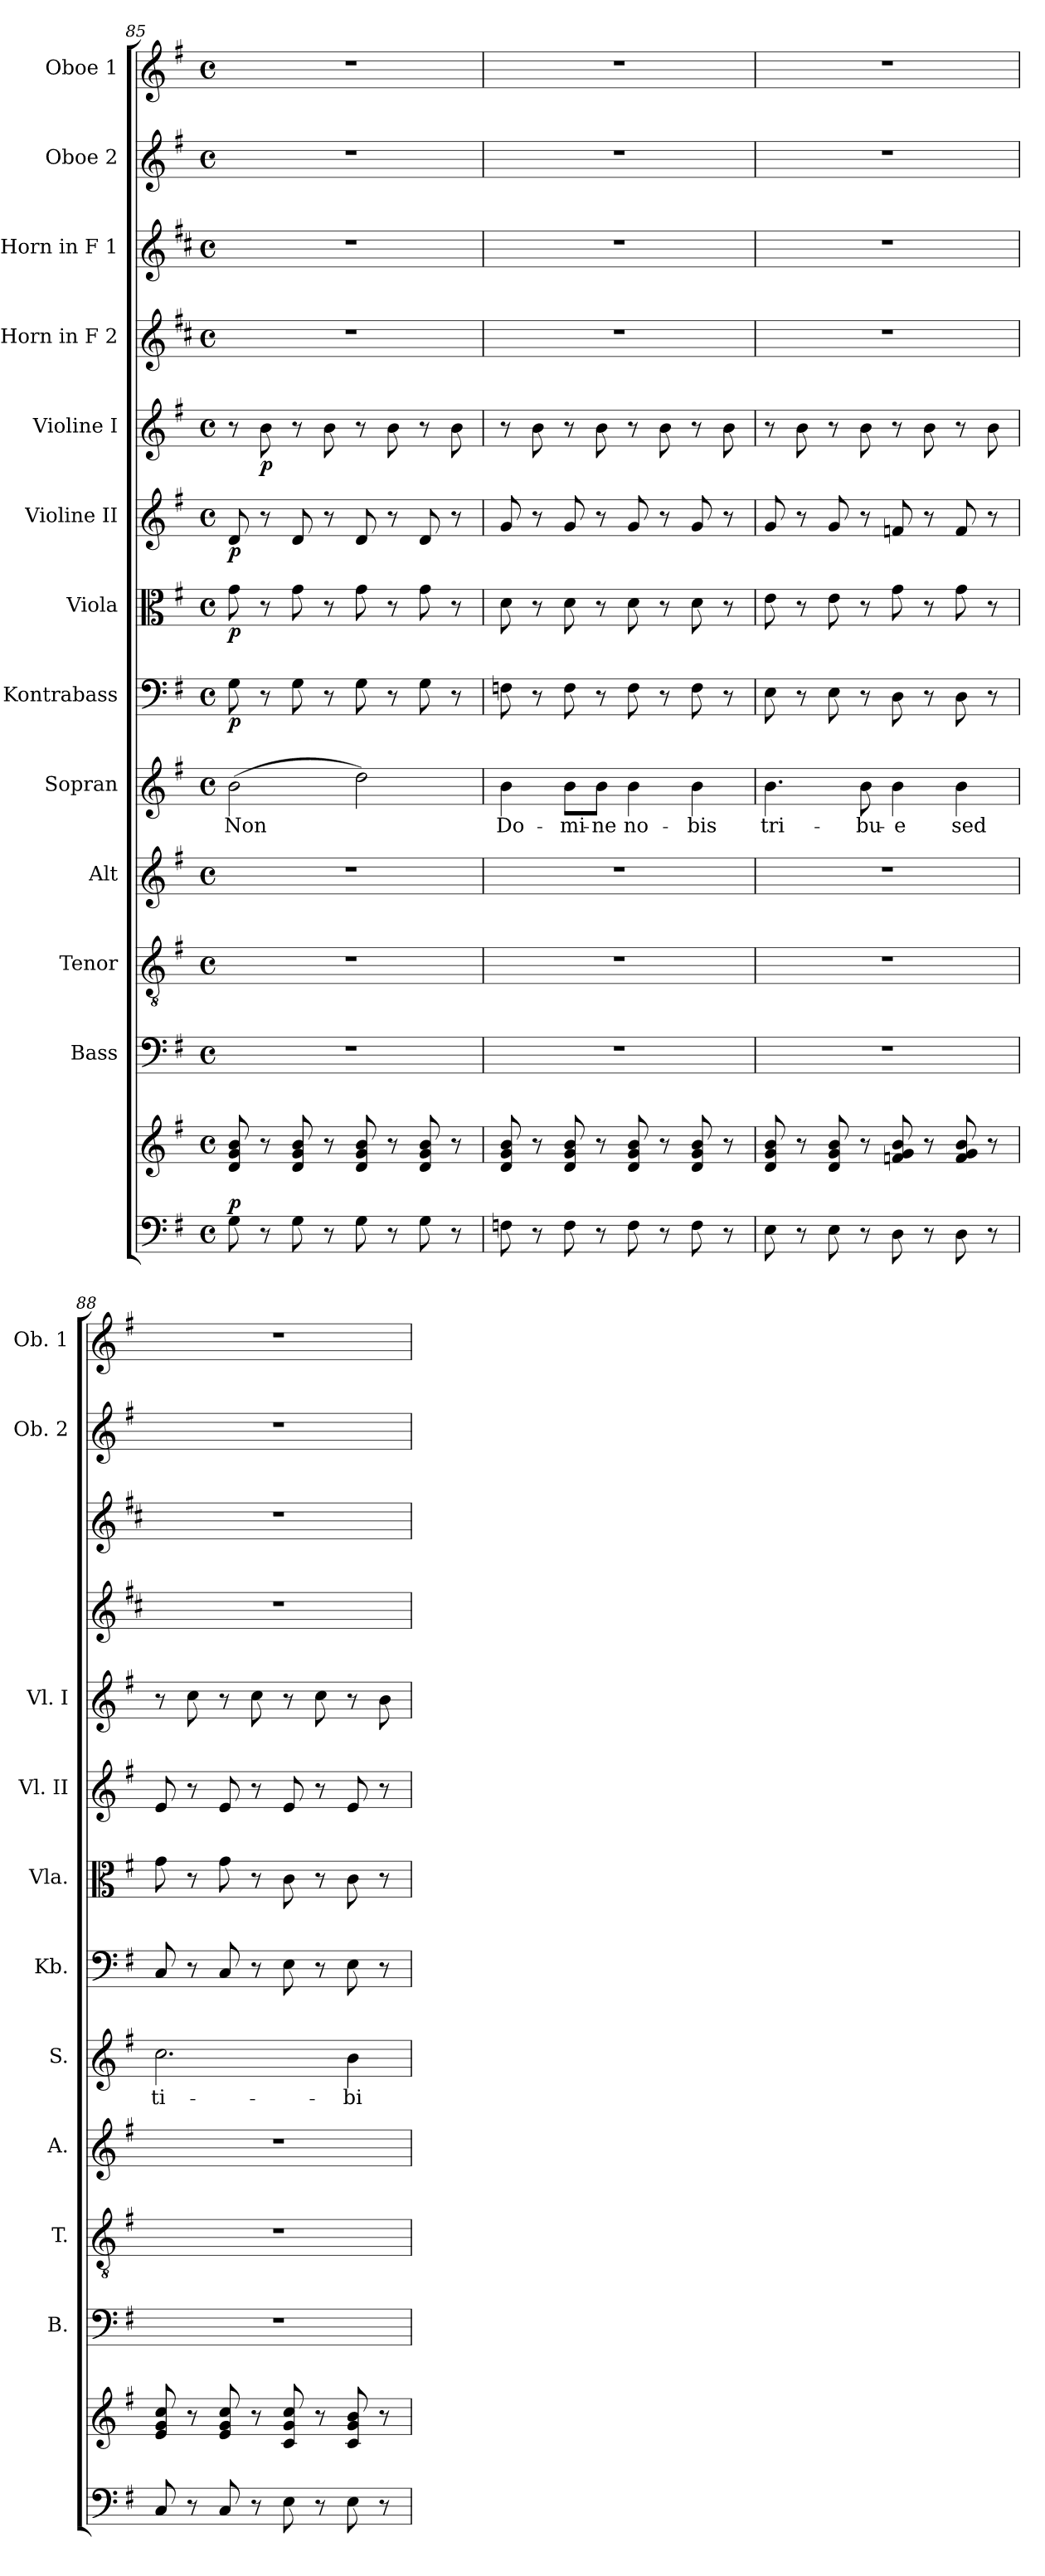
**kern	**kern	**dynam	**kern	**kern	**kern	**kern	**text	**kern	**dynam	**kern	**dynam	**kern	**dynam	**kern	**dynam	**kern	**kern	**kern	**kern
*part13	*part13	*part13	*part12	*part11	*part10	*part9	*part9	*part8	*part8	*part7	*part7	*part6	*part6	*part5	*part5	*part4	*part3	*part2	*part1
*staff14	*staff13	*staff13/14	*staff12	*staff11	*staff10	*staff9	*staff9	*staff8	*staff8	*staff7	*staff7	*staff6	*staff6	*staff5	*staff5	*staff4	*staff3	*staff2	*staff1
*	*	*	*I"Bass	*I"Tenor	*I"Alt	*I"Sopran	*	*I"Kontrabass	*	*I"Viola	*	*I"Violine II	*	*I"Violine I	*	*I"Horn in F 2	*I"Horn in F 1	*I"Oboe 2	*I"Oboe 1
*	*	*	*I'B.	*I'T.	*I'A.	*I'S.	*	*I'Kb.	*	*I'Vla.	*	*I'Vl. II	*	*I'Vl. I	*	*	*	*I'Ob. 2	*I'Ob. 1
*clefF4	*clefG2	*	*clefF4	*clefGv2	*clefG2	*clefG2	*	*clefF4	*	*clefC3	*	*clefG2	*	*clefG2	*	*clefG2	*clefG2	*clefG2	*clefG2
*	*	*	*	*	*	*	*	*ITrd7c12	*	*	*	*	*	*	*	*ITrd4c7	*ITrd4c7	*	*
*k[f#]	*k[f#]	*	*k[f#]	*k[f#]	*k[f#]	*k[f#]	*	*k[f#]	*	*k[f#]	*	*k[f#]	*	*k[f#]	*	*k[f#]	*k[f#]	*k[f#]	*k[f#]
*G:	*G:	*	*G:	*G:	*G:	*G:	*	*G:	*	*G:	*	*G:	*	*G:	*	*G:	*G:	*G:	*G:
*M4/4	*M4/4	*	*M4/4	*M4/4	*M4/4	*M4/4	*	*M4/4	*	*M4/4	*	*M4/4	*	*M4/4	*	*M4/4	*M4/4	*M4/4	*M4/4
*met(c)	*met(c)	*	*met(c)	*met(c)	*met(c)	*met(c)	*	*met(c)	*	*met(c)	*	*met(c)	*	*met(c)	*	*met(c)	*met(c)	*met(c)	*met(c)
=85	=85	=85	=85	=85	=85	=85	=85	=85	=85	=85	=85	=85	=85	=85	=85	=85	=85	=85	=85
!	!	!LO:DY:a=2	!	!	!	!	!LO:LY:b	!	!LO:DY:b	!	!LO:DY:b	!	!LO:DY:b	!	!	!	!	!	!
8G\	8d/ 8g/ 8b/	p	1r	1r	1r	(>2b\	Non	8GG\	p	8g\	p	8d/	p	8r	.	1r	1r	1r	1r
!	!	!	!	!	!	!	!	!	!	!	!	!	!	!	!LO:DY:b	!	!	!	!
8r	8r	.	.	.	.	.	.	8r	.	8r	.	8r	.	8b\	p	.	.	.	.
8G\	8d/ 8g/ 8b/	.	.	.	.	.	.	8GG\	.	8g\	.	8d/	.	8r	.	.	.	.	.
8r	8r	.	.	.	.	.	.	8r	.	8r	.	8r	.	8b\	.	.	.	.	.
8G\	8d/ 8g/ 8b/	.	.	.	.	2dd\)	.	8GG\	.	8g\	.	8d/	.	8r	.	.	.	.	.
8r	8r	.	.	.	.	.	.	8r	.	8r	.	8r	.	8b\	.	.	.	.	.
8G\	8d/ 8g/ 8b/	.	.	.	.	.	.	8GG\	.	8g\	.	8d/	.	8r	.	.	.	.	.
8r	8r	.	.	.	.	.	.	8r	.	8r	.	8r	.	8b\	.	.	.	.	.
=86	=86	=86	=86	=86	=86	=86	=86	=86	=86	=86	=86	=86	=86	=86	=86	=86	=86	=86	=86
!	!	!	!	!	!	!	!LO:LY:b	!	!	!	!	!	!	!	!	!	!	!	!
8Fn\	8d/ 8g/ 8b/	.	1r	1r	1r	4b\	Do-	8FFn\	.	8d\	.	8g/	.	8r	.	1r	1r	1r	1r
8r	8r	.	.	.	.	.	.	8r	.	8r	.	8r	.	8b\	.	.	.	.	.
!	!	!	!	!	!	!	!LO:LY:b	!	!	!	!	!	!	!	!	!	!	!	!
8F\	8d/ 8g/ 8b/	.	.	.	.	8b\L	-mi-	8FF\	.	8d\	.	8g/	.	8r	.	.	.	.	.
!	!	!	!	!	!	!	!LO:LY:b	!	!	!	!	!	!	!	!	!	!	!	!
8r	8r	.	.	.	.	8b\J	-ne	8r	.	8r	.	8r	.	8b\	.	.	.	.	.
!	!	!	!	!	!	!	!LO:LY:b	!	!	!	!	!	!	!	!	!	!	!	!
8F\	8d/ 8g/ 8b/	.	.	.	.	4b\	no-	8FF\	.	8d\	.	8g/	.	8r	.	.	.	.	.
8r	8r	.	.	.	.	.	.	8r	.	8r	.	8r	.	8b\	.	.	.	.	.
!	!	!	!	!	!	!	!LO:LY:b	!	!	!	!	!	!	!	!	!	!	!	!
8F\	8d/ 8g/ 8b/	.	.	.	.	4b\	-bis	8FF\	.	8d\	.	8g/	.	8r	.	.	.	.	.
8r	8r	.	.	.	.	.	.	8r	.	8r	.	8r	.	8b\	.	.	.	.	.
!!LO:PB:g=z
=87	=87	=87	=87	=87	=87	=87	=87	=87	=87	=87	=87	=87	=87	=87	=87	=87	=87	=87	=87
!	!	!	!	!	!	!	!LO:LY:b	!	!	!	!	!	!	!	!	!	!	!	!
8E\	8d/ 8g/ 8b/	.	1r	1r	1r	4.b\	tri-	8EE\	.	8e\	.	8g/	.	8r	.	1r	1r	1r	1r
8r	8r	.	.	.	.	.	.	8r	.	8r	.	8r	.	8b\	.	.	.	.	.
8E\	8d/ 8g/ 8b/	.	.	.	.	.	.	8EE\	.	8e\	.	8g/	.	8r	.	.	.	.	.
!	!	!	!	!	!	!	!LO:LY:b	!	!	!	!	!	!	!	!	!	!	!	!
8r	8r	.	.	.	.	8b\	-bu-	8r	.	8r	.	8r	.	8b\	.	.	.	.	.
!	!	!	!	!	!	!	!LO:LY:b	!	!	!	!	!	!	!	!	!	!	!	!
8D\	8fn/ 8g/ 8b/	.	.	.	.	4b\	-e	8DD\	.	8g\	.	8fn/	.	8r	.	.	.	.	.
8r	8r	.	.	.	.	.	.	8r	.	8r	.	8r	.	8b\	.	.	.	.	.
!	!	!	!	!	!	!	!LO:LY:b	!	!	!	!	!	!	!	!	!	!	!	!
8D\	8f/ 8g/ 8b/	.	.	.	.	4b\	sed	8DD\	.	8g\	.	8f/	.	8r	.	.	.	.	.
8r	8r	.	.	.	.	.	.	8r	.	8r	.	8r	.	8b\	.	.	.	.	.
=88	=88	=88	=88	=88	=88	=88	=88	=88	=88	=88	=88	=88	=88	=88	=88	=88	=88	=88	=88
!	!	!	!	!	!	!	!LO:LY:b	!	!	!	!	!	!	!	!	!	!	!	!
8C/	8e/ 8g/ 8cc/	.	1r	1r	1r	2.cc\	ti-	8CC/	.	8g\	.	8e/	.	8r	.	1r	1r	1r	1r
8r	8r	.	.	.	.	.	.	8r	.	8r	.	8r	.	8cc\	.	.	.	.	.
8C/	8e/ 8g/ 8cc/	.	.	.	.	.	.	8CC/	.	8g\	.	8e/	.	8r	.	.	.	.	.
8r	8r	.	.	.	.	.	.	8r	.	8r	.	8r	.	8cc\	.	.	.	.	.
8E\	8c/ 8g/ 8cc/	.	.	.	.	.	.	8EE\	.	8c\	.	8e/	.	8r	.	.	.	.	.
8r	8r	.	.	.	.	.	.	8r	.	8r	.	8r	.	8cc\	.	.	.	.	.
!	!	!	!	!	!	!	!LO:LY:b	!	!	!	!	!	!	!	!	!	!	!	!
8E\	8c/ 8g/ 8b/	.	.	.	.	4b\	-bi	8EE\	.	8c\	.	8e/	.	8r	.	.	.	.	.
8r	8r	.	.	.	.	.	.	8r	.	8r	.	8r	.	8b\	.	.	.	.	.
=	=	=	=	=	=	=	=	=	=	=	=	=	=	=	=	=	=	=	=
*-	*-	*-	*-	*-	*-	*-	*-	*-	*-	*-	*-	*-	*-	*-	*-	*-	*-	*-	*-
